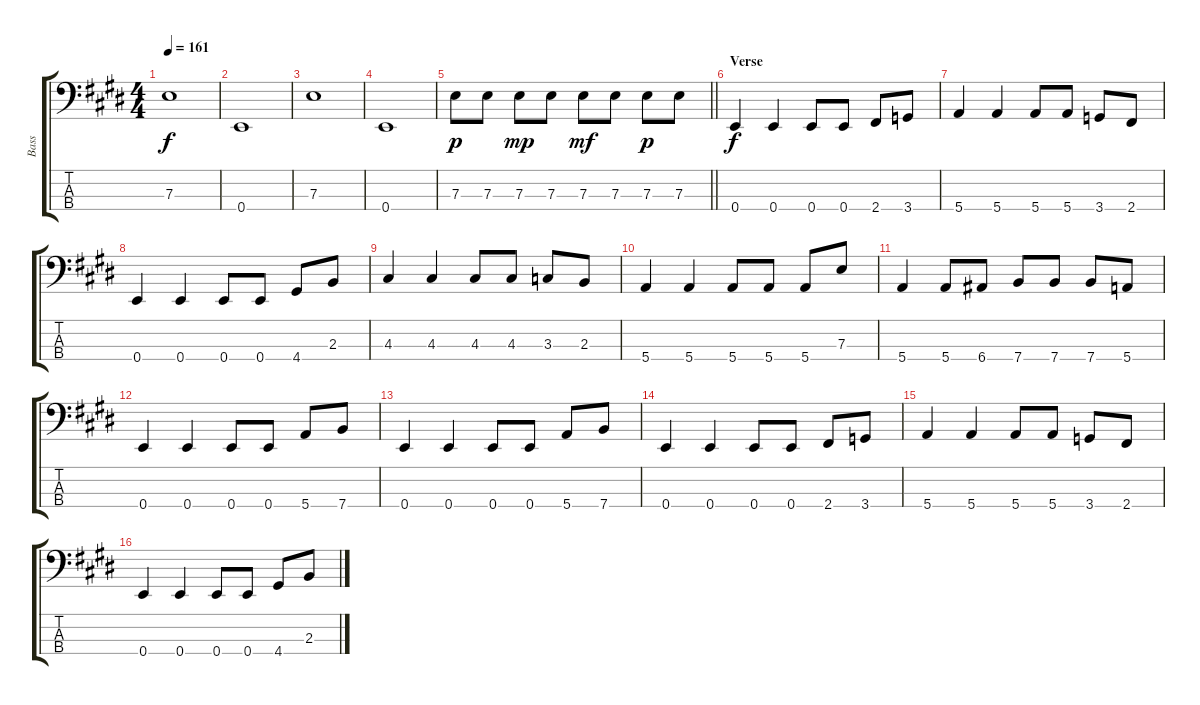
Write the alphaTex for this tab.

\track ("Bass" "Bass") {instrument electricbassfinger}
\staff {score tabs}
\tuning (G2 D2 A1 E1) {hide}
\ts (4 4)
\tempo 161
\clef f4
\ks e
7.3.1{dy f} |
0.4.1 |
7.3.1 |
0.4.1 |
\barLineRight lightlight
7.3.8{dy p} 7.3.8 7.3.8{dy mp} 7.3.8 7.3.8{dy mf} 7.3.8 7.3.8{dy p} 7.3.8 |
\section ("" "Verse")
0.4.4{dy f} 0.4.4 0.4.8 0.4.8 2.4.8 3.4.8 |
5.4.4 5.4.4 5.4.8 5.4.8 3.4.8 2.4.8 |
0.4.4 0.4.4 0.4.8 0.4.8 4.4.8 2.3.8 |
4.3.4 4.3.4 4.3.8 4.3.8 3.3.8 2.3.8 |
5.4.4 5.4.4 5.4.8 5.4.8 5.4.8 7.3.8 |
5.4.4 5.4.8 6.4.8 7.4.8 7.4.8 7.4.8 5.4.8 |
0.4.4 0.4.4 0.4.8 0.4.8 5.4.8 7.4.8 |
0.4.4 0.4.4 0.4.8 0.4.8 5.4.8 7.4.8 |
0.4.4 0.4.4 0.4.8 0.4.8 2.4.8 3.4.8 |
5.4.4 5.4.4 5.4.8 5.4.8 3.4.8 2.4.8 |
0.4.4 0.4.4 0.4.8 0.4.8 4.4.8 2.3.8
